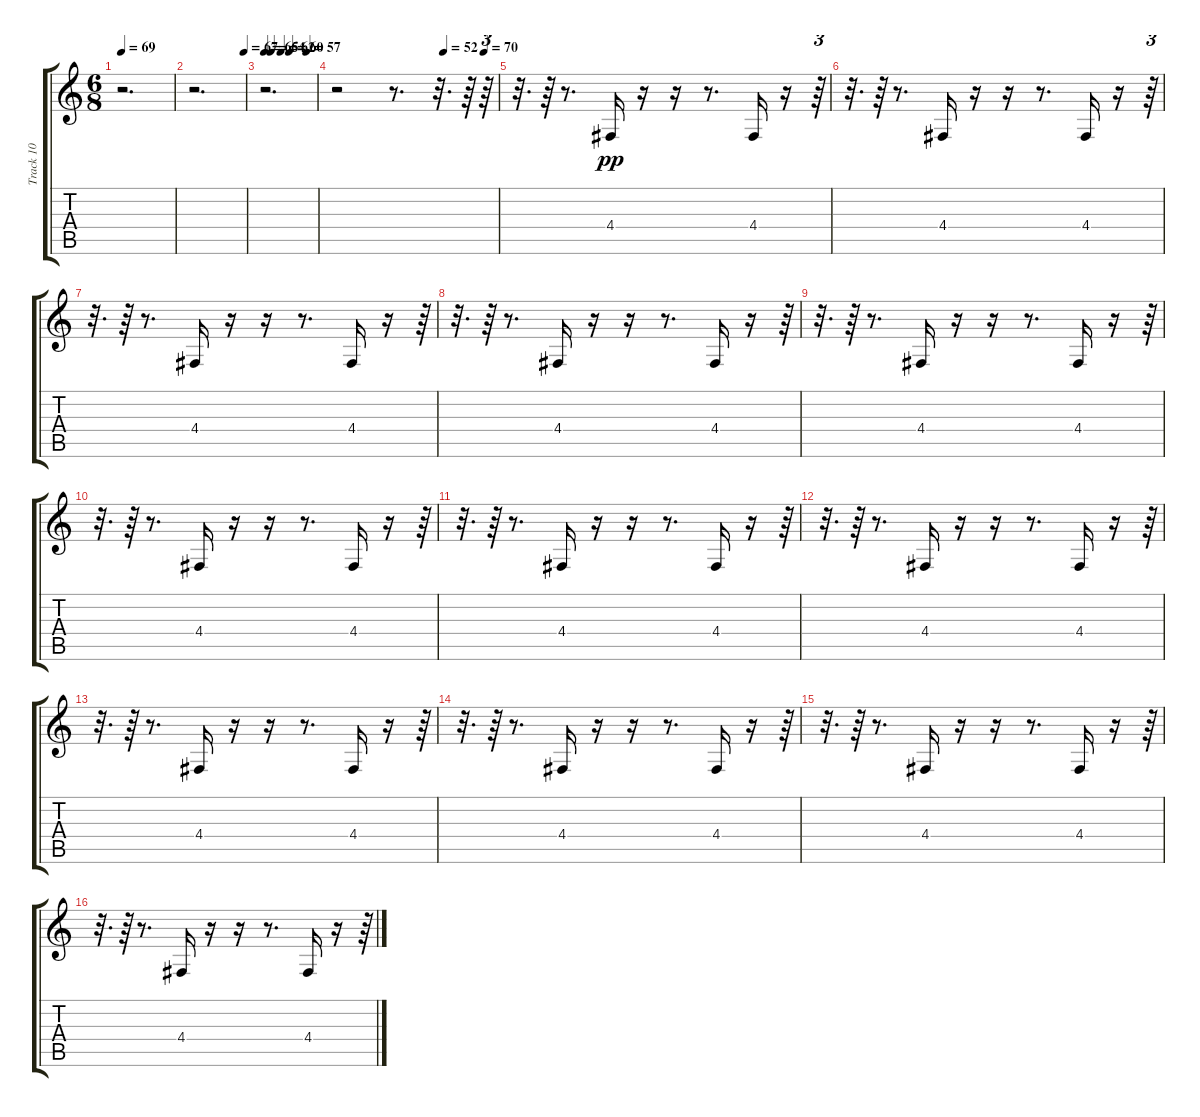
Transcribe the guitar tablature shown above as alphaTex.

\track ("Track 10" "Track 10") {instrument stringensemble1}
\staff {score tabs}
\tuning (E4 B3 G3 D3 A2 E2) {hide}
\ts (6 8)
\tempo 69
\clef g2
\ks c
r.2{d dy f} |
\tempo (67 0.9861111111111112)
r.2{d} |
\tempo 65
\tempo (64 0.125)
\tempo (62 0.3194444444444444)
\tempo (60 0.4861111111111111)
\tempo (57 0.8194444444444444)
r.2{d} |
\tempo (52 0.6666666666666666)
\tempo (70 0.9166666666666666)
r.2 r.8{d} r.32{d} r.64 r.64{tu (3 2)} |
r.32{d} r.64 r.8{d} 4.4.16{dy pp} r.16 r.16 r.8{d} 4.4.16 r.16 r.64{tu (3 2)} |
r.32{d} r.64 r.8{d} 4.4.16 r.16 r.16 r.8{d} 4.4.16 r.16 r.64{tu (3 2)} |
r.32{d} r.64 r.8{d} 4.4.16 r.16 r.16 r.8{d} 4.4.16 r.16 r.64{tu (3 2)} |
r.32{d} r.64 r.8{d} 4.4.16 r.16 r.16 r.8{d} 4.4.16 r.16 r.64{tu (3 2)} |
r.32{d} r.64 r.8{d} 4.4.16 r.16 r.16 r.8{d} 4.4.16 r.16 r.64{tu (3 2)} |
r.32{d} r.64 r.8{d} 4.4.16 r.16 r.16 r.8{d} 4.4.16 r.16 r.64{tu (3 2)} |
r.32{d} r.64 r.8{d} 4.4.16 r.16 r.16 r.8{d} 4.4.16 r.16 r.64{tu (3 2)} |
r.32{d} r.64 r.8{d} 4.4.16 r.16 r.16 r.8{d} 4.4.16 r.16 r.64{tu (3 2)} |
r.32{d} r.64 r.8{d} 4.4.16 r.16 r.16 r.8{d} 4.4.16 r.16 r.64{tu (3 2)} |
r.32{d} r.64 r.8{d} 4.4.16 r.16 r.16 r.8{d} 4.4.16 r.16 r.64{tu (3 2)} |
r.32{d} r.64 r.8{d} 4.4.16 r.16 r.16 r.8{d} 4.4.16 r.16 r.64{tu (3 2)} |
r.32{d} r.64 r.8{d} 4.4.16 r.16 r.16 r.8{d} 4.4.16 r.16 r.64{tu (3 2)}
